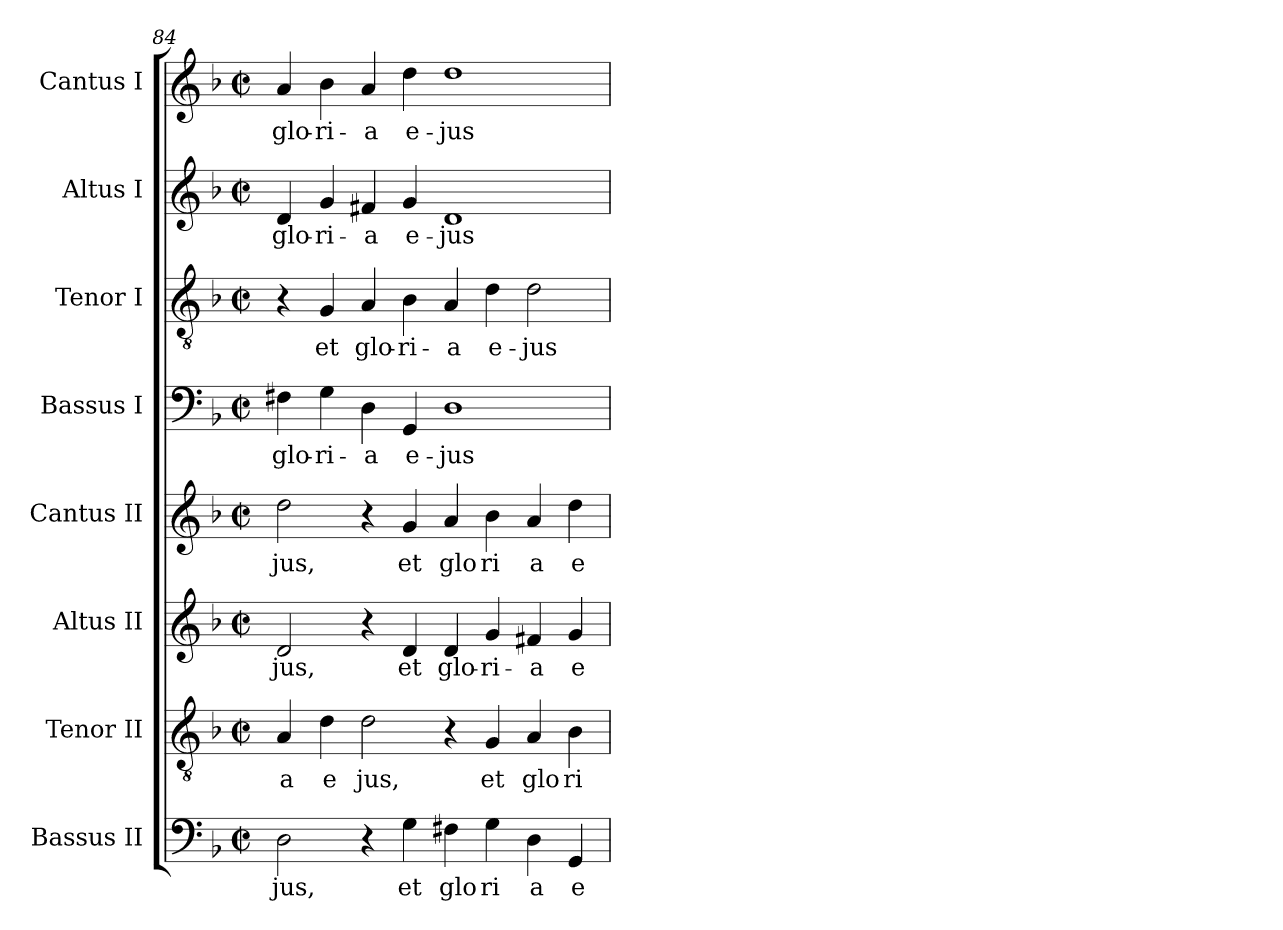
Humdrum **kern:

**kern	**text	**kern	**text	**kern	**text	**kern	**text	**kern	**text	**kern	**text	**kern	**text	**kern	**text
*part8	*part8	*part7	*part7	*part6	*part6	*part5	*part5	*part4	*part4	*part3	*part3	*part2	*part2	*part1	*part1
*staff8	*staff8	*staff7	*staff7	*staff6	*staff6	*staff5	*staff5	*staff4	*staff4	*staff3	*staff3	*staff2	*staff2	*staff1	*staff1
*I"Bassus II	*	*I"Tenor II	*	*I"Altus II	*	*I"Cantus II	*	*I"Bassus I	*	*I"Tenor I	*	*I"Altus I	*	*I"Cantus I	*
*clefF4	*	*clefGv2	*	*clefG2	*	*clefG2	*	*clefF4	*	*clefGv2	*	*clefG2	*	*clefG2	*
*k[b-]	*	*k[b-]	*	*k[b-]	*	*k[b-]	*	*k[b-]	*	*k[b-]	*	*k[b-]	*	*k[b-]	*
*F:	*	*F:	*	*F:	*	*F:	*	*F:	*	*F:	*	*F:	*	*F:	*
*M2/2	*	*M2/2	*	*M2/2	*	*M2/2	*	*M2/2	*	*M2/2	*	*M2/2	*	*M2/2	*
*met(c|)	*	*met(c|)	*	*met(c|)	*	*met(c|)	*	*met(c|)	*	*met(c|)	*	*met(c|)	*	*met(c|)	*
=84	=84	=84	=84	=84	=84	=84	=84	=84	=84	=84	=84	=84	=84	=84	=84
!	!LO:LY:b:cj	!	!LO:LY:b:cj	!	!LO:LY:b:cj	!	!LO:LY:b:cj	!	!LO:LY:b:cj	!	!	!	!LO:LY:b:cj	!	!LO:LY:b:cj
2D\	jus,	4A/	a	2d/	-jus,	2dd\	jus,	4F#X\	glo-	4r	.	4d/	glo-	4a/	glo-
!	!	!	!LO:LY:b:cj	!	!	!	!	!	!LO:LY:b:cj	!	!LO:LY:b:cj	!	!LO:LY:b:cj	!	!LO:LY:b:cj
.	.	4d\	e	.	.	.	.	4G\	-ri-	4G/	et	4g/	-ri-	4b-\	-ri-
!	!	!	!LO:LY:b:cj	!	!	!	!	!	!LO:LY:b:cj	!	!LO:LY:b:cj	!	!LO:LY:b:cj	!	!LO:LY:b:cj
4r	.	2d\	jus,	4r	.	4r	.	4D\	-a	4A/	glo-	4f#X/	-a	4a/	-a
!	!LO:LY:b:cj	!	!	!	!LO:LY:b:cj	!	!LO:LY:b:cj	!	!LO:LY:b:cj	!	!LO:LY:b:cj	!	!LO:LY:b:cj	!	!LO:LY:b:cj
4G\	et	.	.	4d/	et	4g/	et	4GG/	e-	4B-\	-ri-	4g/	e-	4dd\	e-
!	!LO:LY:b:cj	!	!	!	!LO:LY:b:cj	!	!LO:LY:b:cj	!	!LO:LY:b:cj	!	!LO:LY:b:cj	!	!LO:LY:b:cj	!	!LO:LY:b:cj
4F#X\	glo	4r	.	4d/	glo-	4a/	glo	1D	-jus	4A/	-a	1d	-jus	1dd	-jus
!	!LO:LY:b:cj	!	!LO:LY:b:cj	!	!LO:LY:b:cj	!	!LO:LY:b:cj	!	!	!	!LO:LY:b:cj	!	!	!	!
4G\	ri	4G/	et	4g/	-ri-	4b-\	ri	.	.	4d\	e-	.	.	.	.
!	!LO:LY:b:cj	!	!LO:LY:b:cj	!	!LO:LY:b:cj	!	!LO:LY:b:cj	!	!	!	!LO:LY:b:cj	!	!	!	!
4D\	a	4A/	glo	4f#X/	-a	4a/	a	.	.	2d\	-jus	.	.	.	.
!	!LO:LY:b:cj	!	!LO:LY:b:cj	!	!LO:LY:b:cj	!	!LO:LY:b:cj	!	!	!	!	!	!	!	!
4GG/	e	4B-\	ri	4g/	e-	4dd\	e	.	.	.	.	.	.	.	.
=	=	=	=	=	=	=	=	=	=	=	=	=	=	=	=
*-	*-	*-	*-	*-	*-	*-	*-	*-	*-	*-	*-	*-	*-	*-	*-
